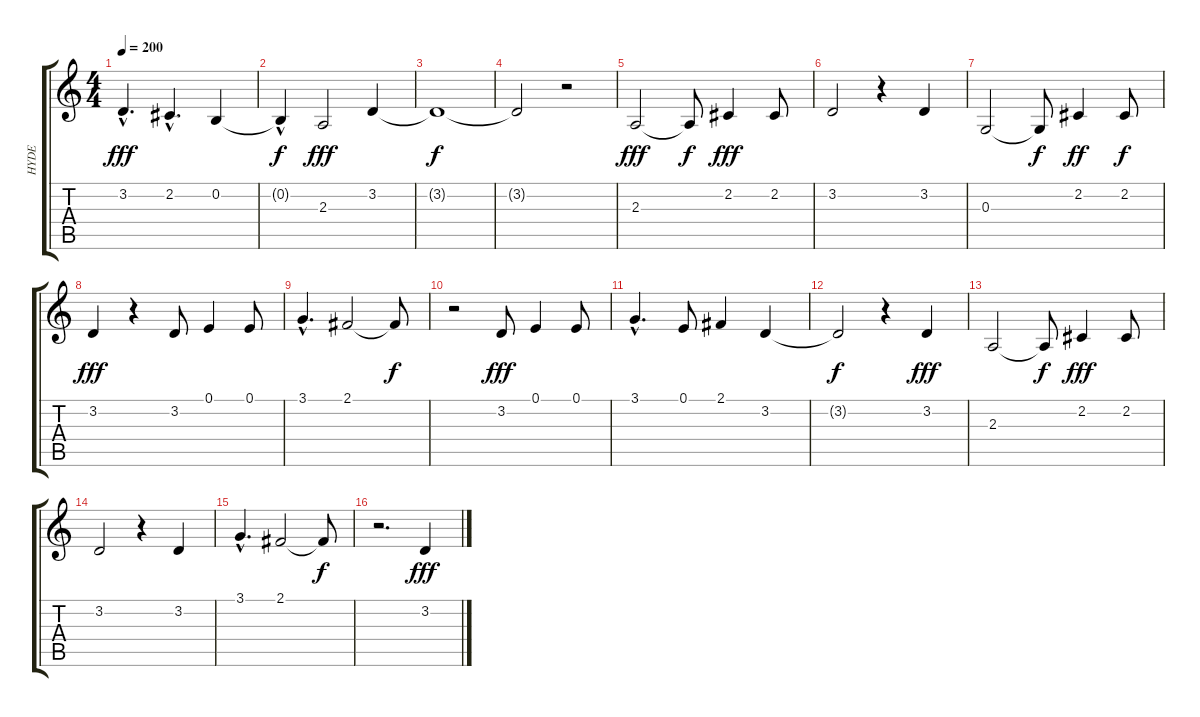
\track ("HYDE" "HYDE") {instrument sopranosax}
\staff {score tabs}
\tuning (E4 B3 G3 D3 A2 E2) {hide}
\ts (4 4)
\tempo 200
\clef g2
\ks c
3.2{hac}.4{d dy fff} 2.2{hac}.4{d} 0.2.4 |
0.2{hac t}.4{dy f} 2.3.2{dy fff} 3.2.4 |
3.2{t}.1{dy f} |
3.2{t}.2 r.2 |
2.3.2{dy fff} 2.3{t}.8{dy f} 2.2.4{dy fff} 2.2.8 |
3.2.2 r.4 3.2.4 |
0.3.2 0.3{t}.8{dy f} 2.2.4{dy ff} 2.2.8{dy f} |
3.2.4{dy fff} r.4 3.2.8 0.1.4 0.1.8 |
3.1{hac}.4{d} 2.1.2 2.1{t}.8{dy f} |
r.2 3.2.8{dy fff} 0.1.4 0.1.8 |
3.1{hac}.4{d} 0.1.8 2.1.4 3.2.4 |
3.2{t}.2{dy f} r.4 3.2.4{dy fff} |
2.3.2 2.3{t}.8{dy f} 2.2.4{dy fff} 2.2.8 |
3.2.2 r.4 3.2.4 |
3.1{hac}.4{d} 2.1.2 2.1{t}.8{dy f} |
r.2{d} 3.2.4{dy fff}
